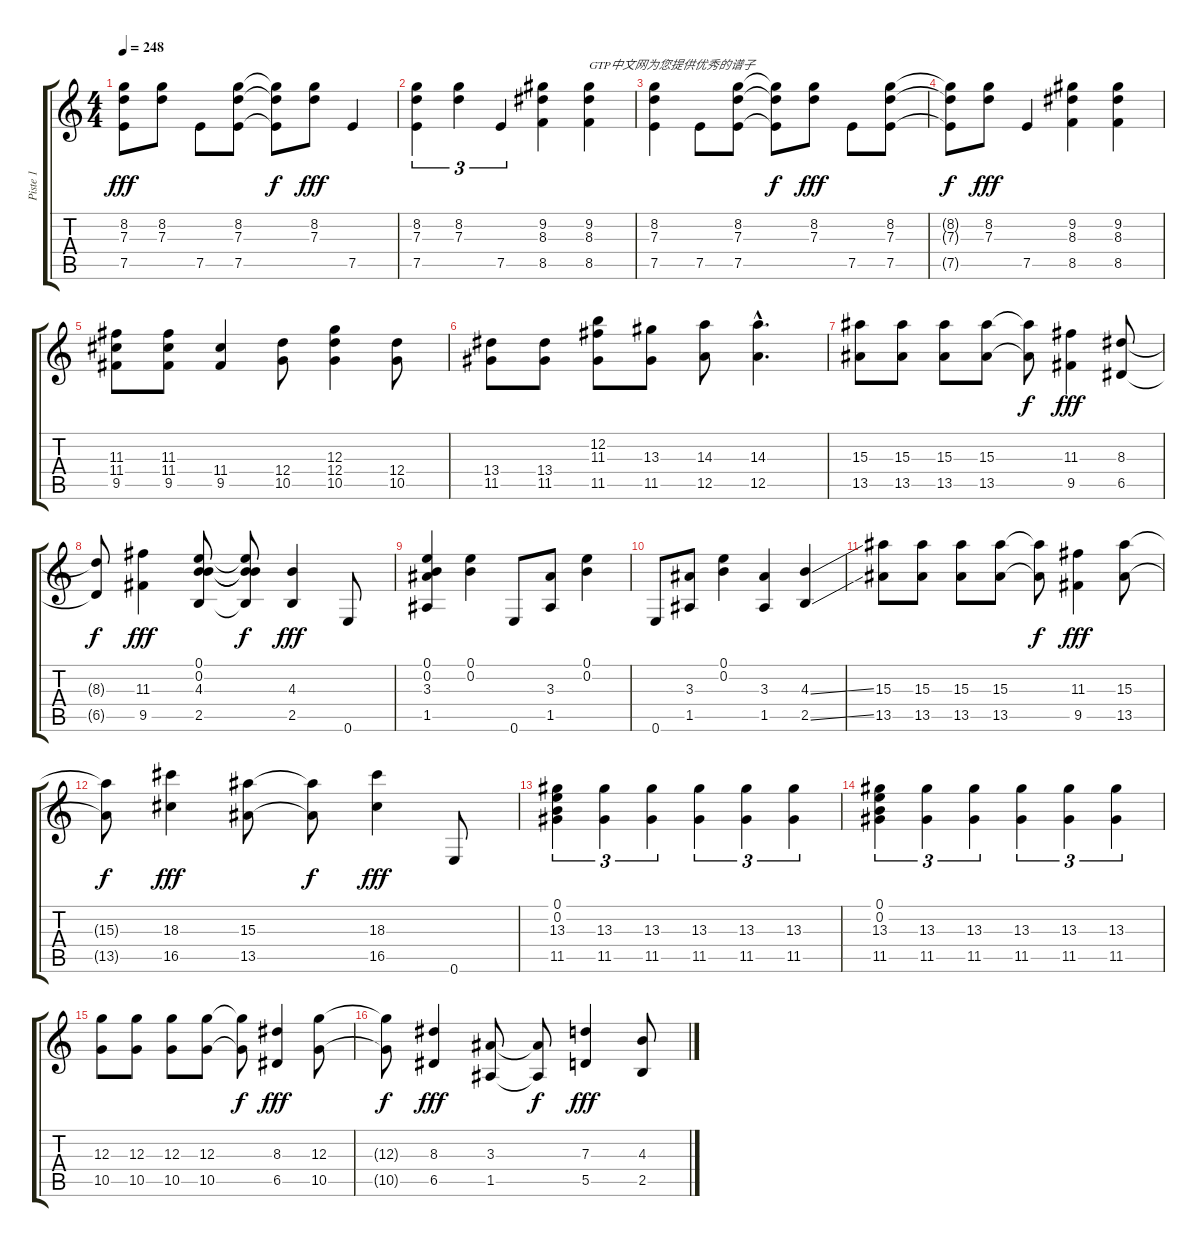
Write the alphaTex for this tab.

\track ("Piste 1" "Piste 1") {instrument distortionguitar}
\staff {score tabs}
\tuning (E4 B3 G3 D3 A2 E2) {hide}
\ts (4 4)
\tempo 248
\clef g2
\ks c
(8.2 7.3 7.5).8{dy fff} (8.2 7.3).8 7.5.8 (8.2 7.3 7.5).8 (8.2{t} 7.3{t} 7.5{t}).8{dy f} (8.2 7.3).8{dy fff} 7.5.4 |
(8.2 7.3 7.5).4{tu (3 2)} (8.2 7.3).4{tu (3 2)} 7.5.4{tu (3 2)} (9.2 8.3 8.5).4 (9.2 8.3 8.5).4{txt "GTP中文网为您提供优秀的谱子"} |
(8.2 7.3 7.5).4 7.5.8 (8.2 7.3 7.5).8 (8.2{t} 7.3{t} 7.5{t}).8{dy f} (8.2 7.3).8{dy fff} 7.5.8 (8.2 7.3 7.5).8 |
(8.2{t} 7.3{t} 7.5{t}).8{dy f} (8.2 7.3).8{dy fff} 7.5.4 (9.2 8.3 8.5).4 (9.2 8.3 8.5).4 |
(11.3 11.4 9.5).8 (11.3 11.4 9.5).8 (11.4 9.5).4 (12.4 10.5).8 (12.3 12.4 10.5).4 (12.4 10.5).8 |
(13.4 11.5).8 (13.4 11.5).8 (12.2 11.3 11.5).8 (13.3 11.5).8 (14.3 12.5).8 (14.3{hac} 12.5{hac}).4{d} |
(15.3 13.5).8 (15.3 13.5).8 (15.3 13.5).8 (15.3 13.5).8 (15.3{t} 13.5{t}).8{dy f} (11.3 9.5).4{dy fff} (8.3 6.5).8 |
(8.3{t} 6.5{t}).8{dy f} (11.3 9.5).4{dy fff} (0.1 0.2 4.3 2.5).8 (0.1{t} 0.2{t} 4.3{t} 2.5{t}).8{dy f} (4.3 2.5).4{dy fff} 0.6.8 |
(0.1 0.2 3.3 1.5).4 (0.1 0.2).4 0.6.8 (3.3 1.5).8 (0.1 0.2).4 |
0.6.8 (3.3 1.5).8 (0.1 0.2).4 (3.3 1.5).4 (4.3{ss} 2.5{ss}).4 |
(15.3 13.5).8 (15.3 13.5).8 (15.3 13.5).8 (15.3 13.5).8 (15.3{t} 13.5{t}).8{dy f} (11.3 9.5).4{dy fff} (15.3 13.5).8 |
(15.3{t} 13.5{t}).8{dy f} (18.3 16.5).4{dy fff} (15.3 13.5).8 (15.3{t} 13.5{t}).8{dy f} (18.3 16.5).4{dy fff} 0.6.8 |
(0.1 0.2 13.3 11.5).4{tu (3 2)} (13.3 11.5).4{tu (3 2)} (13.3 11.5).4{tu (3 2)} (13.3 11.5).4{tu (3 2)} (13.3 11.5).4{tu (3 2)} (13.3 11.5).4{tu (3 2)} |
(0.1 0.2 13.3 11.5).4{tu (3 2)} (13.3 11.5).4{tu (3 2)} (13.3 11.5).4{tu (3 2)} (13.3 11.5).4{tu (3 2)} (13.3 11.5).4{tu (3 2)} (13.3 11.5).4{tu (3 2)} |
(12.3 10.5).8 (12.3 10.5).8 (12.3 10.5).8 (12.3 10.5).8 (12.3{t} 10.5{t}).8{dy f} (8.3 6.5).4{dy fff} (12.3 10.5).8 |
(12.3{t} 10.5{t}).8{dy f} (8.3 6.5).4{dy fff} (3.3 1.5).8 (3.3{t} 1.5{t}).8{dy f} (7.3 5.5).4{dy fff} (4.3 2.5).8
